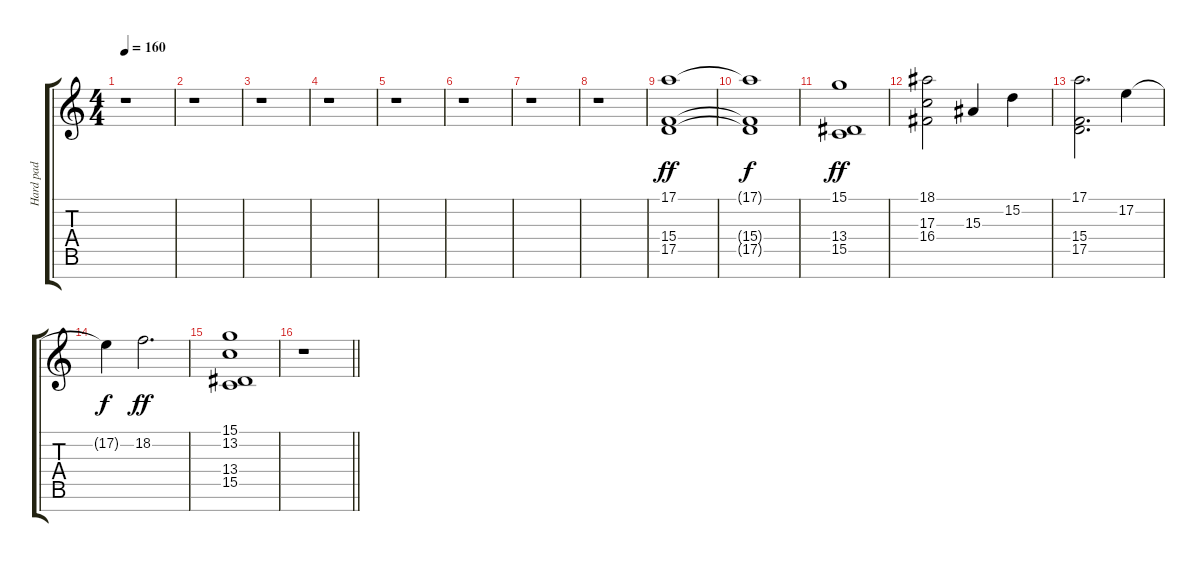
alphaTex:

\track ("Hard pad" "Hard pad") {instrument pad2warm}
\staff {score tabs}
\tuning (E4 B3 G3 D3 A2 E2 B1) {hide}
\ts (4 4)
\tempo 160
\clef g2
\ks c
r.1{dy ff} |
r.1 |
r.1 |
r.1 |
r.1 |
r.1 |
r.1 |
r.1 |
(17.1 15.4 17.5).1 |
(17.1{t} 15.4{t} 17.5{t}).1{dy f} |
(15.1 13.4 15.5).1{dy ff} |
(18.1 17.3 16.4).2 15.3.4 15.2.4 |
(17.1 15.4 17.5).2{d} 17.2.4 |
17.2{t}.4{dy f} 18.2.2{d dy ff} |
(15.1 13.2 13.4 15.5).1 |
\barLineRight lightlight
r.1
